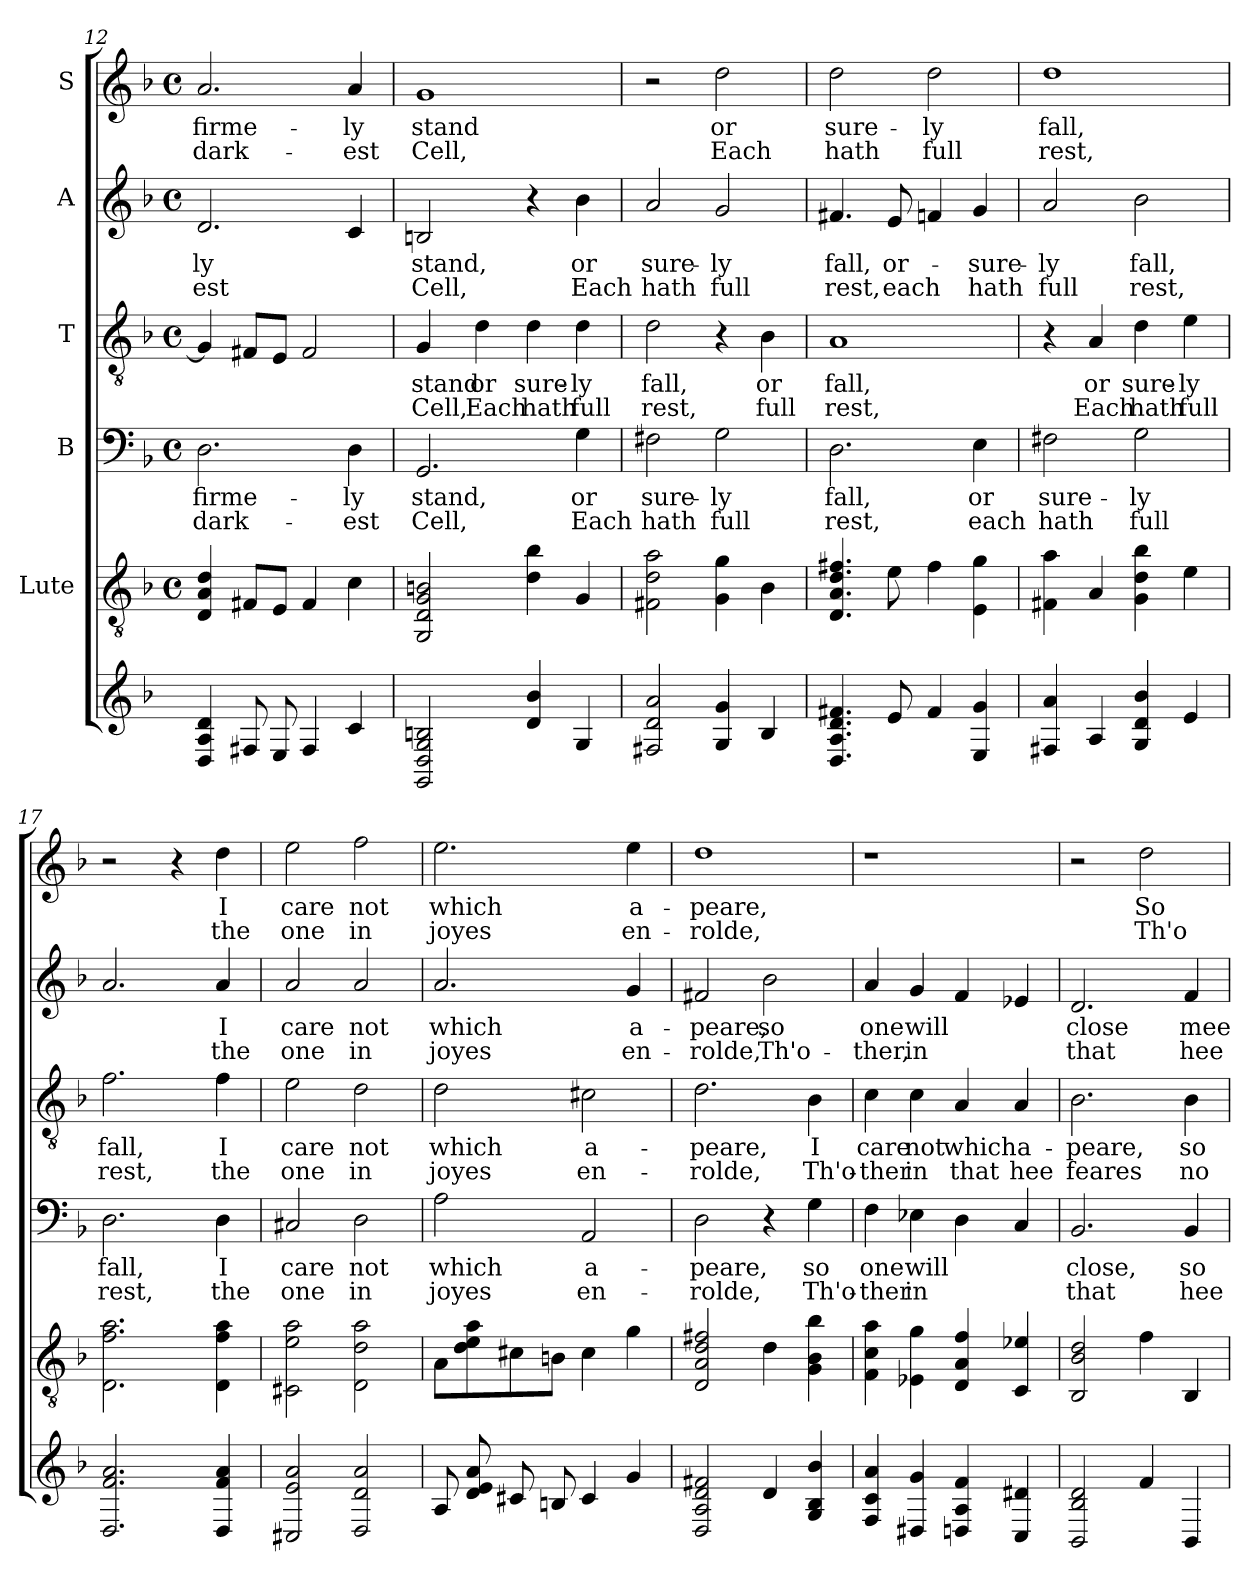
**kern	**kern	**kern	**text	**text	**kern	**text	**text	**kern	**text	**text	**kern	**text	**text
*part6	*part5	*part4	*part4	*part4	*part3	*part3	*part3	*part2	*part2	*part2	*part1	*part1	*part1
*staff6	*staff5	*staff4	*staff4	*staff4	*staff3	*staff3	*staff3	*staff2	*staff2	*staff2	*staff1	*staff1	*staff1
*	*I"Lute	*I"B	*	*	*I"T	*	*	*I"A	*	*	*I"S	*	*
*	*clefGv2	*clefF4	*	*	*clefGv2	*	*	*clefG2	*	*	*clefG2	*	*
*k[b-]	*k[b-]	*k[b-]	*	*	*k[b-]	*	*	*k[b-]	*	*	*k[b-]	*	*
*F:	*F:	*F:	*	*	*F:	*	*	*F:	*	*	*F:	*	*
*	*M4/4	*M4/4	*	*	*M4/4	*	*	*M4/4	*	*	*M4/4	*	*
*	*met(c)	*met(c)	*	*	*met(c)	*	*	*met(c)	*	*	*met(c)	*	*
=12	=12	=12	=12	=12	=12	=12	=12	=12	=12	=12	=12	=12	=12
4D 4A 4d	4D/ 4A/ 4d/	2.D\	firme-	dark-	4G/]	.	.	2.d/	-ly	-est	2.a/	firme-	dark-
8F#	8F#X/L	.	.	.	8F#X/L	.	.	.	.	.	.	.	.
8E	8E/J	.	.	.	8E/J	.	.	.	.	.	.	.	.
4F#	4F#/	.	.	.	2F#/	.	.	.	.	.	.	.	.
4c	4c\	4D\	-ly	-est	.	.	.	4c/	.	.	4a/	-ly	-est
=13	=13	=13	=13	=13	=13	=13	=13	=13	=13	=13	=13	=13	=13
2GG 2D 2G 2B	2GG/ 2D/ 2G/ 2Bn/	2.GG/	stand,	Cell,	4G/	stand	Cell,	2Bn/	stand,	Cell,	1g	stand	Cell,
.	.	.	.	.	4d\	or	Each	.	.	.	.	.	.
4d 4b-	4d\ 4b-\	.	.	.	4d\	sure-	hath	4r	.	.	.	.	.
4G	4G/	4G\	or	Each	4d\	-ly	full	4b-\	or	Each	.	.	.
!!LO:PB:g=z
=14	=14	=14	=14	=14	=14	=14	=14	=14	=14	=14	=14	=14	=14
2F# 2d 2a	2F#X\ 2d\ 2a\	2F#X\	sure-	hath	2d\	fall,	rest,	2a/	sure-	hath	2r	.	.
4G 4g	4G\ 4g\	2G\	-ly	full	4r	.	.	2g/	-ly	full	2dd\	or	Each
4B-	4B-\	.	.	.	4B-\	or	full	.	.	.	.	.	.
=15	=15	=15	=15	=15	=15	=15	=15	=15	=15	=15	=15	=15	=15
4.D 4.A 4.d 4.f#	4.D/ 4.A/ 4.d/ 4.f#X/	2.D\	fall,	rest,	1A	fall,	rest,	4.f#X/	fall,	rest,	2dd\	sure-	hath
8e	8e\	.	.	.	.	.	.	8e/	or-	each	.	.	.
4f#	4f#\	.	.	.	.	.	.	4fn/	.	.	2dd\	-ly	full
4E 4g	4E\ 4g\	4E\	or	each	.	.	.	4g/	-sure-	hath	.	.	.
=16	=16	=16	=16	=16	=16	=16	=16	=16	=16	=16	=16	=16	=16
4F# 4a	4F#X\ 4a\	2F#X\	sure-	hath	4r	.	.	2a/	-ly	full	1dd	fall,	rest,
4A	4A/	.	.	.	4A/	or	Each	.	.	.	.	.	.
4G 4d 4b-	4G\ 4d\ 4b-\	2G\	-ly	full	4d\	sure-	hath	2b-\	fall,	rest,	.	.	.
4e	4e\	.	.	.	4e\	-ly	full	.	.	.	.	.	.
=17	=17	=17	=17	=17	=17	=17	=17	=17	=17	=17	=17	=17	=17
2.D 2.f 2.a	2.D\ 2.f\ 2.a\	2.D\	fall,	rest,	2.f\	fall,	rest,	2.a/	.	.	2r	.	.
.	.	.	.	.	.	.	.	.	.	.	4r	.	.
4D 4f 4a	4D\ 4f\ 4a\	4D\	I	the	4f\	I	the	4a/	I	the	4dd\	I	the
=18	=18	=18	=18	=18	=18	=18	=18	=18	=18	=18	=18	=18	=18
2C# 2e 2a	2C#X\ 2e\ 2a\	2C#X/	care	one	2e\	care	one	2a/	care	one	2ee\	care	one
2D 2d 2a	2D\ 2d\ 2a\	2D\	not	in	2d\	not	in	2a/	not	in	2ff\	not	in
=19	=19	=19	=19	=19	=19	=19	=19	=19	=19	=19	=19	=19	=19
8A	8A\L	2A\	which	joyes	2d\	which	joyes	2.a/	which	joyes	2.ee\	which	joyes
8d 8e 8a	8d\ 8e\ 8a\	.	.	.	.	.	.	.	.	.	.	.	.
8c#	8c#X\	.	.	.	.	.	.	.	.	.	.	.	.
8B	8Bn\J	.	.	.	.	.	.	.	.	.	.	.	.
4c#	4c#\	2AA/	a-	en-	2c#X\	a-	en-	.	.	.	.	.	.
4g	4g\	.	.	.	.	.	.	4g/	a-	en-	4ee\	a-	en-
=20	=20	=20	=20	=20	=20	=20	=20	=20	=20	=20	=20	=20	=20
2D 2A 2d 2f#	2D/ 2A/ 2d/ 2f#X/	2D\	-peare,	-rolde,	2.d\	-peare,	-rolde,	2f#X/	-peare,	-rolde,	1dd	-peare,	-rolde,
4d	4d\	4r	.	.	.	.	.	2b-\	so	Th'o-	.	.	.
4G 4B- 4b-	4G\ 4B-\ 4b-\	4G\	so	Th'o-	4B-\	I	Th'o-	.	.	.	.	.	.
!!LO:LB:g=z
=21	=21	=21	=21	=21	=21	=21	=21	=21	=21	=21	=21	=21	=21
4F 4c 4a	4F\ 4c\ 4a\	4F\	one	-ther	4c\	care	-ther	4a/	one	-ther,	1r	.	.
4D# 4g	4E-X\ 4g\	4E-X\	will	in	4c\	not	in	4g/	will	in	.	.	.
4D 4A 4f	4D/ 4A/ 4f/	4D\	.	.	4A/	which	that	4f/	.	.	.	.	.
4C 4d#	4C/ 4e-X/	4C/	.	.	4A/	a-	hee	4e-X/	.	.	.	.	.
=22	=22	=22	=22	=22	=22	=22	=22	=22	=22	=22	=22	=22	=22
2BB- 2B- 2d	2BB-/ 2B-/ 2d/	2.BB-/	close,	that	2.B-\	-peare,	feares	2.d/	close	that	2r	.	.
4f	4f\	.	.	.	.	.	.	.	.	.	2dd\	So	Th'o-
4BB-	4BB-/	4BB-/	so	hee	4B-\	so	no	4f/	mee	hee	.	.	.
=	=	=	=	=	=	=	=	=	=	=	=	=	=
*-	*-	*-	*-	*-	*-	*-	*-	*-	*-	*-	*-	*-	*-
